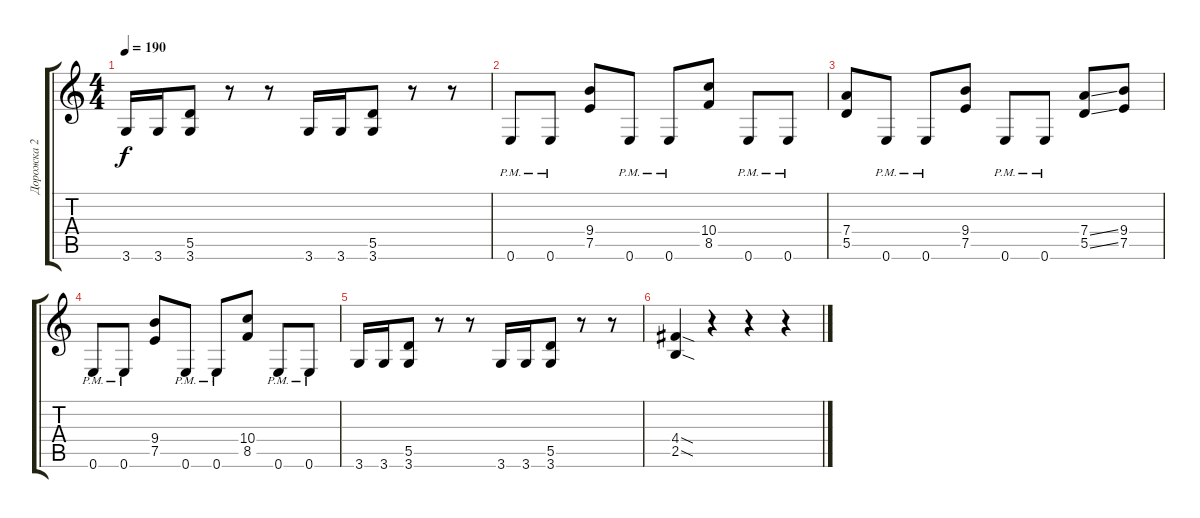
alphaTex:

\track ("Дорожка 2" "Дорожка 2") {instrument overdrivenguitar}
\staff {score tabs}
\tuning (E4 B3 G3 D3 A2 E2) {hide}
\ts (4 4)
\tempo 190
\clef g2
\ks c
3.6.16{dy f} 3.6.16 (5.5 3.6).8 r.8 r.8 3.6.16 3.6.16 (5.5 3.6).8 r.8 r.8 |
0.6{pm}.8 0.6{pm}.8 (9.4 7.5).8 0.6{pm}.8 0.6{pm}.8 (10.4 8.5).8 0.6{pm}.8 0.6{pm}.8 |
(7.4 5.5).8 0.6{pm}.8 0.6{pm}.8 (9.4 7.5).8 0.6{pm}.8 0.6{pm}.8 (7.4{ss} 5.5{ss}).8 (9.4 7.5).8 |
0.6{pm}.8 0.6{pm}.8 (9.4 7.5).8 0.6{pm}.8 0.6{pm}.8 (10.4 8.5).8 0.6{pm}.8 0.6{pm}.8 |
3.6.16 3.6.16 (5.5 3.6).8 r.8 r.8 3.6.16 3.6.16 (5.5 3.6).8 r.8 r.8 |
(4.4{sod} 2.5{sod}).4 r.4 r.4 r.4
